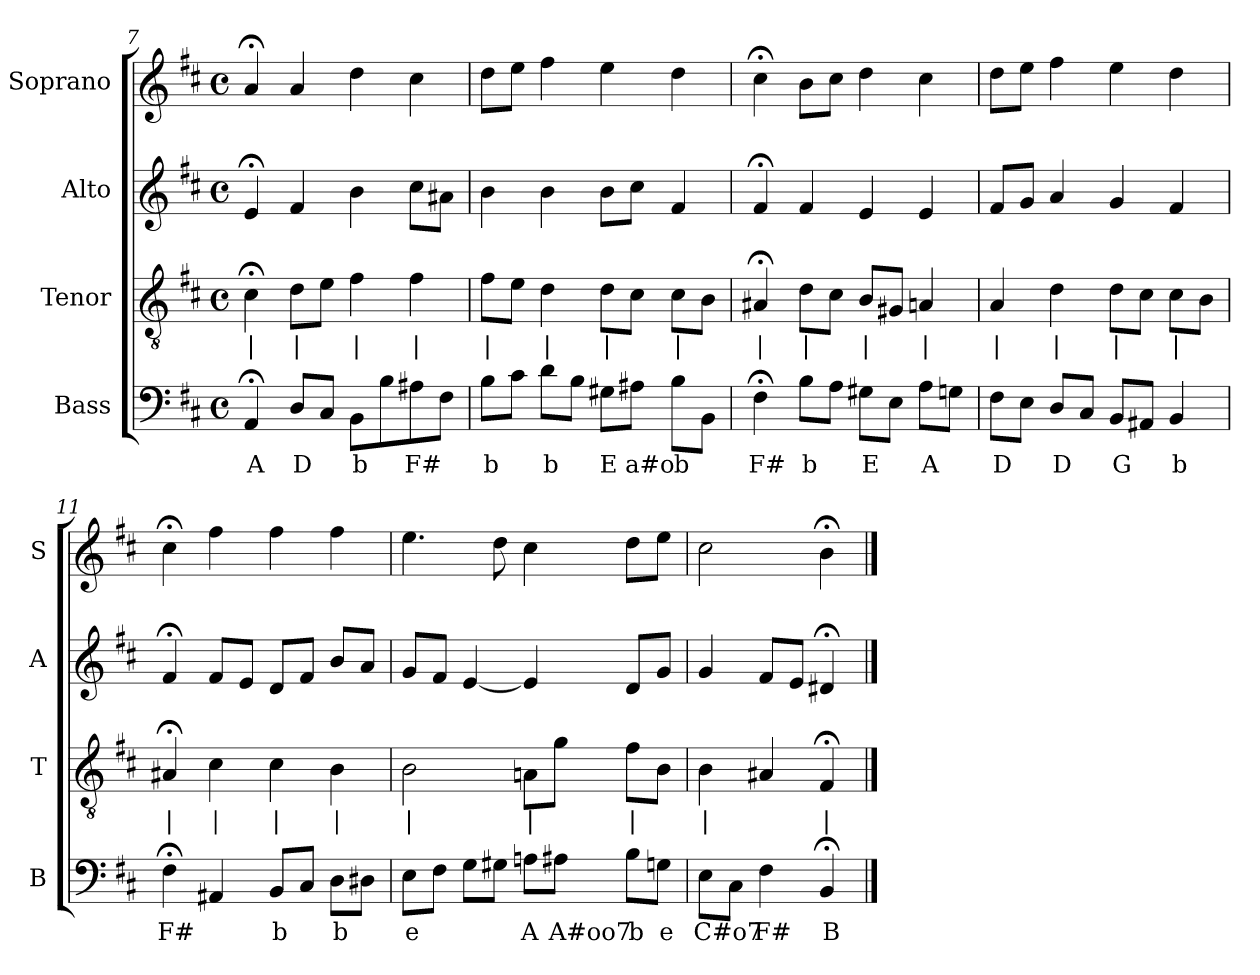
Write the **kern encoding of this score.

**kern	**text	**kern	**text	**kern	**kern
*part4	*part4	*part3	*part3	*part2	*part1
*staff4	*staff4	*staff3	*staff3	*staff2	*staff1
*I"Bass	*	*I"Tenor	*	*I"Alto	*I"Soprano
*I'B	*	*I'T	*	*I'A	*I'S
*clefF4	*	*clefGv2	*	*clefG2	*clefG2
*k[f#c#]	*	*k[f#c#]	*	*k[f#c#]	*k[f#c#]
*b:	*	*b:	*	*b:	*b:
*M4/4	*	*M4/4	*	*M4/4	*M4/4
*met(c)	*	*met(c)	*	*met(c)	*met(c)
=7	=7	=7	=7	=7	=7
4AA;<	A	4c#;<	|	4e;<	4a;<
8DL	D	8dL	|	4f#	4a
8C#J	.	8eJ	.	.	.
8BBL	b	4f#	|	4b	4dd
8B	.	.	.	.	.
8A#X	F#	4f#	|	8cc#L	4cc#
8F#J	.	.	.	8a#XJ	.
=8	=8	=8	=8	=8	=8
8BL	b	8f#L	|	4b	8ddL
8c#J	.	8eJ	.	.	8eeJ
8dL	b	4d	|	4b	4ff#
8BJ	.	.	.	.	.
8G#XL	E	8dL	|	8bL	4ee
8A#XJ	a#o	8c#J	.	8cc#J	.
8BL	b	8c#L	|	4f#	4dd
8BBJ	.	8BJ	.	.	.
=9	=9	=9	=9	=9	=9
4F#;<	F#	4A#X;<	|	4f#;<	4cc#;<
8BL	b	8dL	|	4f#	8bL
8AJ	.	8c#J	.	.	8cc#J
8G#XL	E	8BL	|	4e	4dd
8EJ	.	8G#XJ	.	.	.
8AL	A	4An	|	4e	4cc#
8GnJ	.	.	.	.	.
=10	=10	=10	=10	=10	=10
8F#L	D	4A	|	8f#L	8ddL
8EJ	.	.	.	8gJ	8eeJ
8DL	D	4d	|	4a	4ff#
8C#J	.	.	.	.	.
8BBL	G	8dL	|	4g	4ee
8AA#XJ	.	8c#J	.	.	.
4BB	b	8c#L	|	4f#	4dd
.	.	8BJ	.	.	.
=11	=11	=11	=11	=11	=11
4F#;<	F#	4A#X;<	|	4f#;<	4cc#;<
4AA#X	.	4c#	|	8f#L	4ff#
.	.	.	.	8eJ	.
8BBL	b	4c#	|	8dL	4ff#
8C#J	.	.	.	8f#J	.
8DL	b	4B	|	8bL	4ff#
8D#XJ	.	.	.	8aJ	.
=12	=12	=12	=12	=12	=12
8EL	e	2B	|	8gL	4.ee
8F#J	.	.	.	8f#J	.
8GL	.	.	.	[4e	.
8G#XJ	.	.	.	.	8dd
8AnL	A	8AnL	|	4e]	4cc#
8A#XJ	A#oo7	8gJ	.	.	.
8BL	b	8f#L	|	8dL	8ddL
8GnJ	e	8BJ	.	8gJ	8eeJ
=13	=13	=13	=13	=13	=13
8EL	C#o7	4B	|	4g	2cc#
8C#J	.	.	.	.	.
4F#	F#	4A#X	.	8f#L	.
.	.	.	.	8eJ	.
4BB;<	B	4F#;<	|	4d#X;<	4b;<
==	==	==	==	==	==
*-	*-	*-	*-	*-	*-
